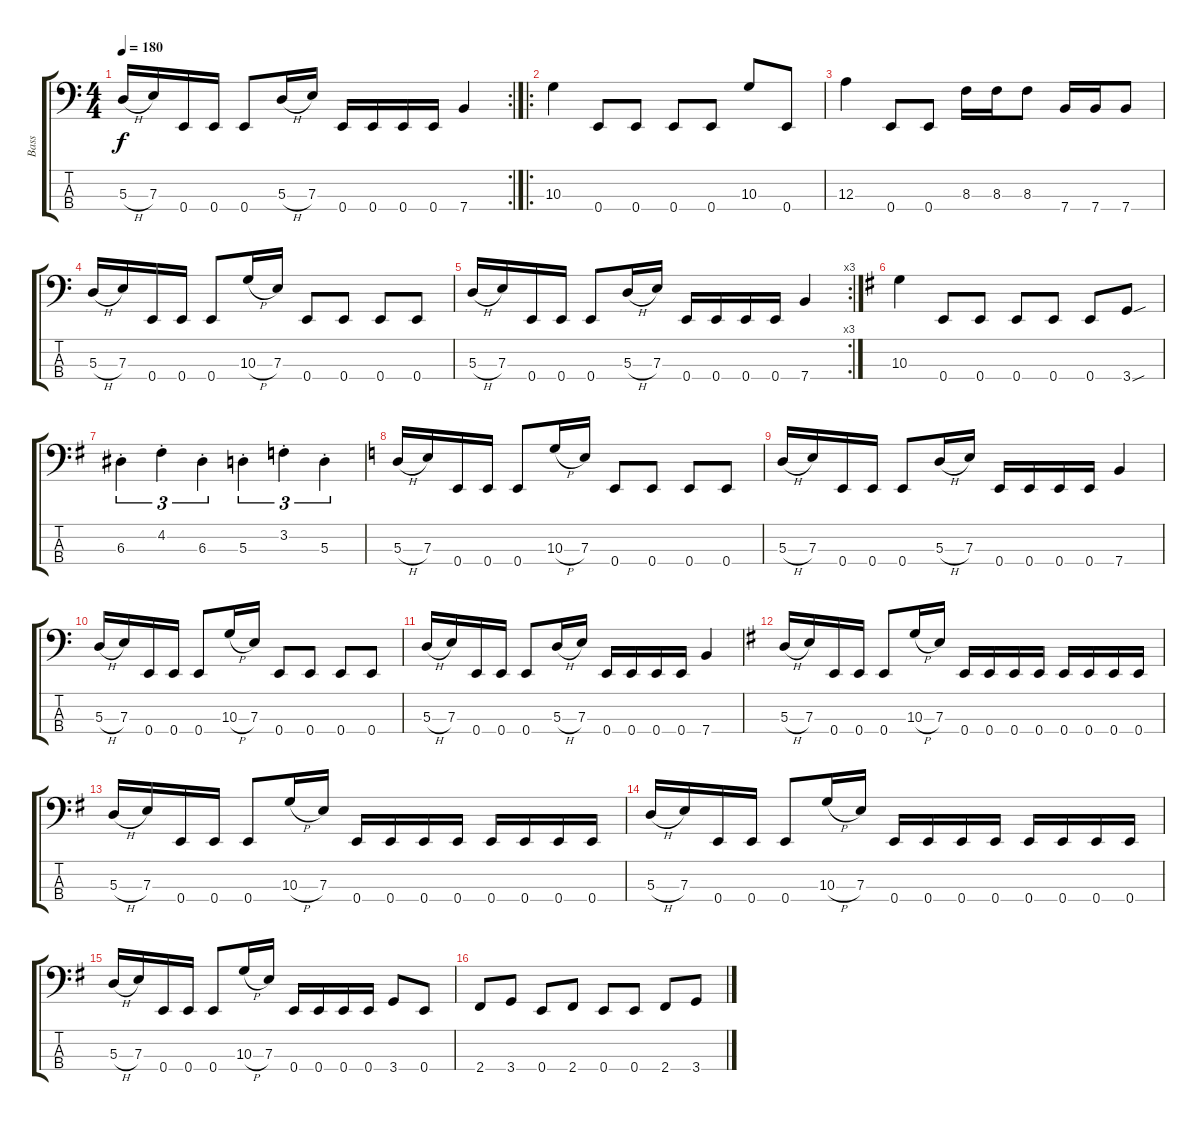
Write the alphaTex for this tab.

\track ("Bass" "Bass") {instrument electricbasspick}
\staff {score tabs}
\tuning (G2 D2 A1 E1) {hide}
\rc 2
\ts (4 4)
\tempo 180
\clef f4
\ks c
5.3{h}.16{dy f} 7.3.16 0.4.16 0.4.16 0.4.8 5.3{h}.16 7.3.16 0.4.16 0.4.16 0.4.16 0.4.16 7.4.4 |
\ro
10.3.4 0.4.8 0.4.8 0.4.8 0.4.8 10.3.8 0.4.8 |
12.3.4 0.4.8 0.4.8 8.3.16 8.3.16 8.3.8 7.4.16 7.4.16 7.4.8 |
5.3{h}.16 7.3.16 0.4.16 0.4.16 0.4.8 10.3{h}.16 7.3.16 0.4.8 0.4.8 0.4.8 0.4.8 |
\rc 3
5.3{h}.16 7.3.16 0.4.16 0.4.16 0.4.8 5.3{h}.16 7.3.16 0.4.16 0.4.16 0.4.16 0.4.16 7.4.4 |
\ks g
10.3.4 0.4.8 0.4.8 0.4.8 0.4.8 0.4.8 3.4{sou}.8 |
6.3{st}.4{tu (3 2)} 4.2{st}.4{tu (3 2)} 6.3{st}.4{tu (3 2)} 5.3{st}.4{tu (3 2)} 3.2{st}.4{tu (3 2)} 5.3{st}.4{tu (3 2)} |
\ks c
5.3{h}.16 7.3.16 0.4.16 0.4.16 0.4.8 10.3{h}.16 7.3.16 0.4.8 0.4.8 0.4.8 0.4.8 |
5.3{h}.16 7.3.16 0.4.16 0.4.16 0.4.8 5.3{h}.16 7.3.16 0.4.16 0.4.16 0.4.16 0.4.16 7.4.4 |
5.3{h}.16 7.3.16 0.4.16 0.4.16 0.4.8 10.3{h}.16 7.3.16 0.4.8 0.4.8 0.4.8 0.4.8 |
5.3{h}.16 7.3.16 0.4.16 0.4.16 0.4.8 5.3{h}.16 7.3.16 0.4.16 0.4.16 0.4.16 0.4.16 7.4.4 |
\ks g
5.3{h}.16 7.3.16 0.4.16 0.4.16 0.4.8 10.3{h}.16 7.3.16 0.4.16 0.4.16 0.4.16 0.4.16 0.4.16 0.4.16 0.4.16 0.4.16 |
5.3{h}.16 7.3.16 0.4.16 0.4.16 0.4.8 10.3{h}.16 7.3.16 0.4.16 0.4.16 0.4.16 0.4.16 0.4.16 0.4.16 0.4.16 0.4.16 |
5.3{h}.16 7.3.16 0.4.16 0.4.16 0.4.8 10.3{h}.16 7.3.16 0.4.16 0.4.16 0.4.16 0.4.16 0.4.16 0.4.16 0.4.16 0.4.16 |
5.3{h}.16 7.3.16 0.4.16 0.4.16 0.4.8 10.3{h}.16 7.3.16 0.4.16 0.4.16 0.4.16 0.4.16 3.4.8 0.4.8 |
2.4.8 3.4.8 0.4.8 2.4.8 0.4.8 0.4.8 2.4.8 3.4.8
